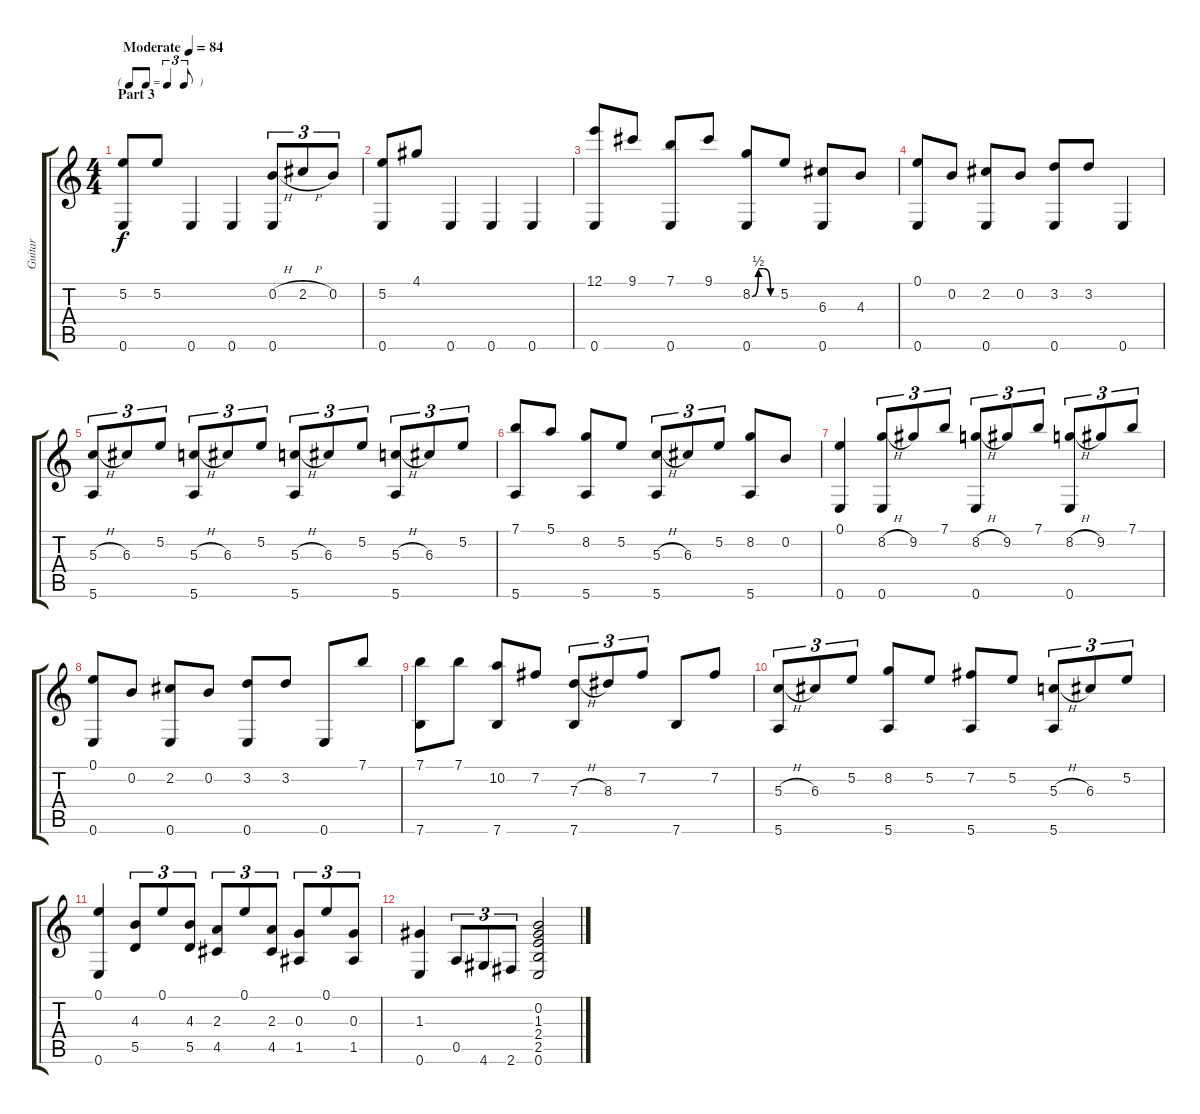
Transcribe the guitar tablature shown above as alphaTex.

\track ("Guitar" "Guitar") {instrument acousticguitarsteel}
\staff {score tabs}
\tuning (E4 B3 G3 D3 A2 E2) {hide}
\ts (4 4)
\tf triplet8th
\section ("" "Part 3")
\tempo (84 "Moderate")
\clef g2
\ks c
(5.2 0.6).8{dy f instrument acousticguitarsteel} 5.2.8 0.6.4 0.6.4 (0.2{h} 0.6).8{tu (3 2)} 2.2{h}.8{tu (3 2)} 0.2.8{tu (3 2)} |
(5.2 0.6).8 4.1.8 0.6.4 0.6.4 0.6.4 |
(12.1 0.6).8 9.1.8 (7.1 0.6).8 9.1.8 (8.2{be (custom 0 0 15 2 30 2 45 0 60 0)} 0.6).8 5.2.8 (6.3 0.6).8 4.3.8 |
(0.1 0.6).8 0.2.8 (2.2 0.6).8 0.2.8 (3.2 0.6).8 3.2.8 0.6.4 |
(5.3{h} 5.6).8{tu (3 2)} 6.3.8{tu (3 2)} 5.2.8{tu (3 2)} (5.3{h} 5.6).8{tu (3 2)} 6.3.8{tu (3 2)} 5.2.8{tu (3 2)} (5.3{h} 5.6).8{tu (3 2)} 6.3.8{tu (3 2)} 5.2.8{tu (3 2)} (5.3{h} 5.6).8{tu (3 2)} 6.3.8{tu (3 2)} 5.2.8{tu (3 2)} |
(7.1 5.6).8 5.1.8 (8.2 5.6).8 5.2.8 (5.3{h} 5.6).8{tu (3 2)} 6.3.8{tu (3 2)} 5.2.8{tu (3 2)} (8.2 5.6).8 0.2.8 |
(0.1 0.6).4 (8.2{h} 0.6).8{tu (3 2)} 9.2.8{tu (3 2)} 7.1.8{tu (3 2)} (8.2{h} 0.6).8{tu (3 2)} 9.2.8{tu (3 2)} 7.1.8{tu (3 2)} (8.2{h} 0.6).8{tu (3 2)} 9.2.8{tu (3 2)} 7.1.8{tu (3 2)} |
(0.1 0.6).8 0.2.8 (2.2 0.6).8 0.2.8 (3.2 0.6).8 3.2.8 0.6.8 7.1.8 |
(7.1 7.6).8 7.1.8 (10.2 7.6).8 7.2.8 (7.3{h} 7.6).8{tu (3 2)} 8.3.8{tu (3 2)} 7.2.8{tu (3 2)} 7.6.8 7.2.8 |
(5.3{h} 5.6).8{tu (3 2)} 6.3.8{tu (3 2)} 5.2.8{tu (3 2)} (8.2 5.6).8 5.2.8 (7.2 5.6).8 5.2.8 (5.3{h} 5.6).8{tu (3 2)} 6.3.8{tu (3 2)} 5.2.8{tu (3 2)} |
(0.1 0.6).4 (4.3 5.5).8{tu (3 2)} 0.1.8{tu (3 2)} (4.3 5.5).8{tu (3 2)} (2.3 4.5).8{tu (3 2)} 0.1.8{tu (3 2)} (2.3 4.5).8{tu (3 2)} (0.3 1.5).8{tu (3 2)} 0.1.8{tu (3 2)} (0.3 1.5).8{tu (3 2)} |
(1.3 0.6).4 0.5.8{tu (3 2)} 4.6.8{tu (3 2)} 2.6.8{tu (3 2)} (0.2 1.3 2.4 2.5 0.6).2
